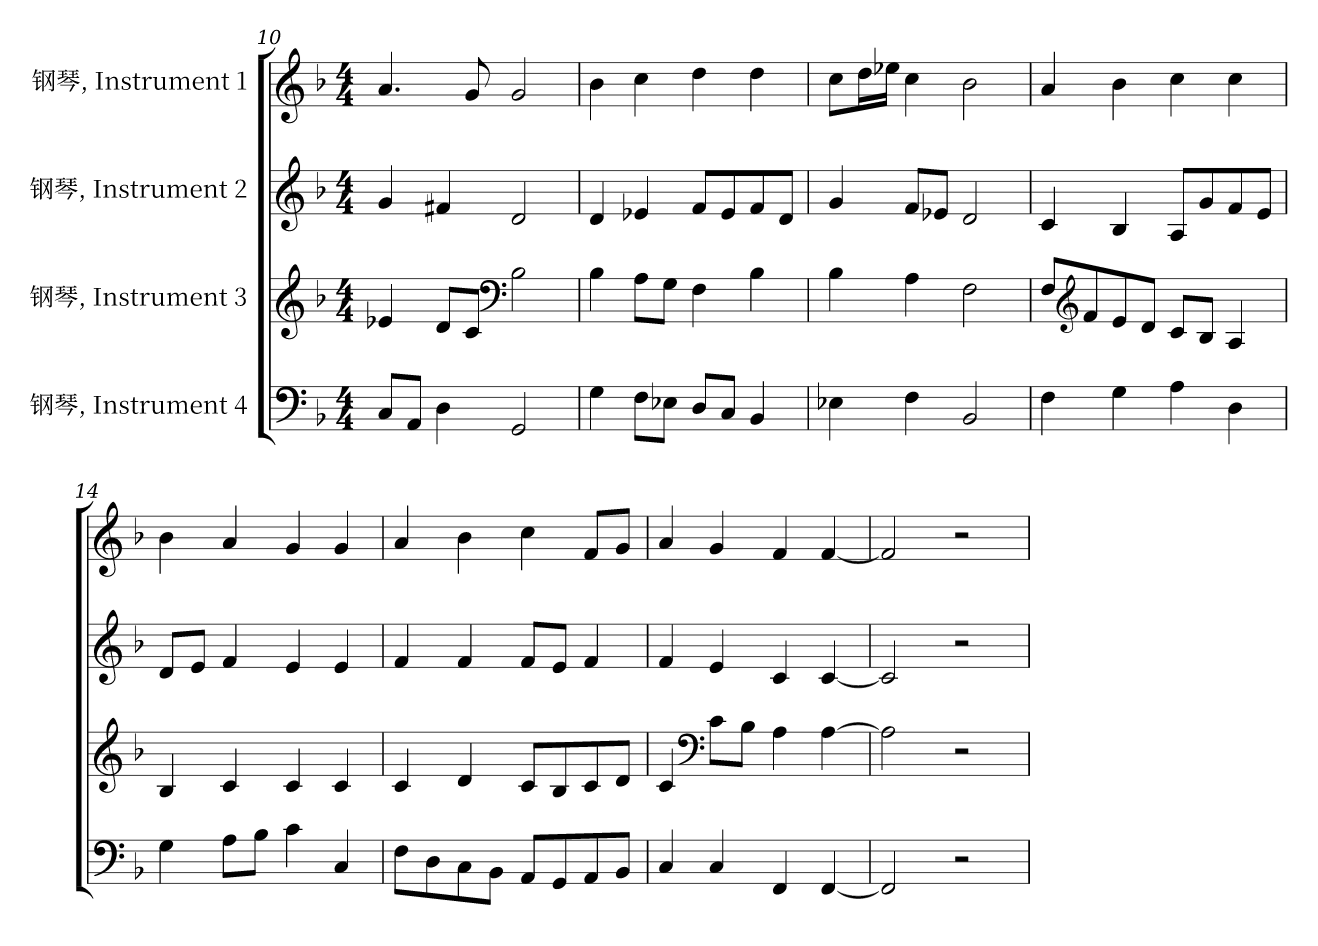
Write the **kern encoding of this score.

**kern	**kern	**kern	**kern
*part4	*part3	*part2	*part1
*staff4	*staff3	*staff2	*staff1
*I"钢琴, Instrument 4	*I"钢琴, Instrument 3	*I"钢琴, Instrument 2	*I"钢琴, Instrument 1
!!LO:LB:g=z
*clefF4	*clefG2	*clefG2	*clefG2
*k[b-]	*k[b-]	*k[b-]	*k[b-]
*M4/4	*M4/4	*M4/4	*M4/4
=10	=10	=10	=10
8C/L	4e-X/	4g/	4.a/
8AA/J	.	.	.
4D\	8d/L	4f#X/	.
.	8c/J	.	8g/
*	*clefF4	*	*
2GG/	2B-\	2d/	2g/
=11	=11	=11	=11
4G\	4B-\	4d/	4b-\
8F\L	8A\L	4e-X/	4cc\
8E-X\J	8G\J	.	.
8D/L	4F\	8f/L	4dd\
8C/J	.	8e-/	.
4BB-/	4B-\	8f/	4dd\
.	.	8d/J	.
=12	=12	=12	=12
4E-X\	4B-\	4g/	8cc\L
.	.	.	16dd\L
.	.	.	16ee-X\JJ
4F\	4A\	8f/L	4cc\
.	.	8e-X/J	.
2BB-/	2F\	2d/	2b-\
=13	=13	=13	=13
4F\	8F/L	4c/	4a/
*	*clefG2	*	*
.	8f/	.	.
4G\	8e/	4B-/	4b-\
.	8d/J	.	.
4A\	8c/L	8A/L	4cc\
.	8B-/J	8g/	.
4D\	4A/	8f/	4cc\
.	.	8e/J	.
=14	=14	=14	=14
4G\	4B-/	8d/L	4b-\
.	.	8e/J	.
8A\L	4c/	4f/	4a/
8B-\J	.	.	.
4c\	4c/	4e/	4g/
4C/	4c/	4e/	4g/
!!LO:PB:g=z
=15	=15	=15	=15
8F\L	4c/	4f/	4a/
8D\	.	.	.
8C\	4d/	4f/	4b-\
8BB-\J	.	.	.
8AA/L	8c/L	8f/L	4cc\
8GG/	8B-/	8e/J	.
8AA/	8c/	4f/	8f/L
8BB-/J	8d/J	.	8g/J
=16	=16	=16	=16
4C/	4c/	4f/	4a/
*	*clefF4	*	*
4C/	8c\L	4e/	4g/
.	8B-\J	.	.
4FF/	4A\	4c/	4f/
[4FF/	[4A\	[4c/	[4f/
=17	=17	=17	=17
2FF/]	2A\]	2c/]	2f/]
2r	2r	2r	2r
=	=	=	=
*-	*-	*-	*-
